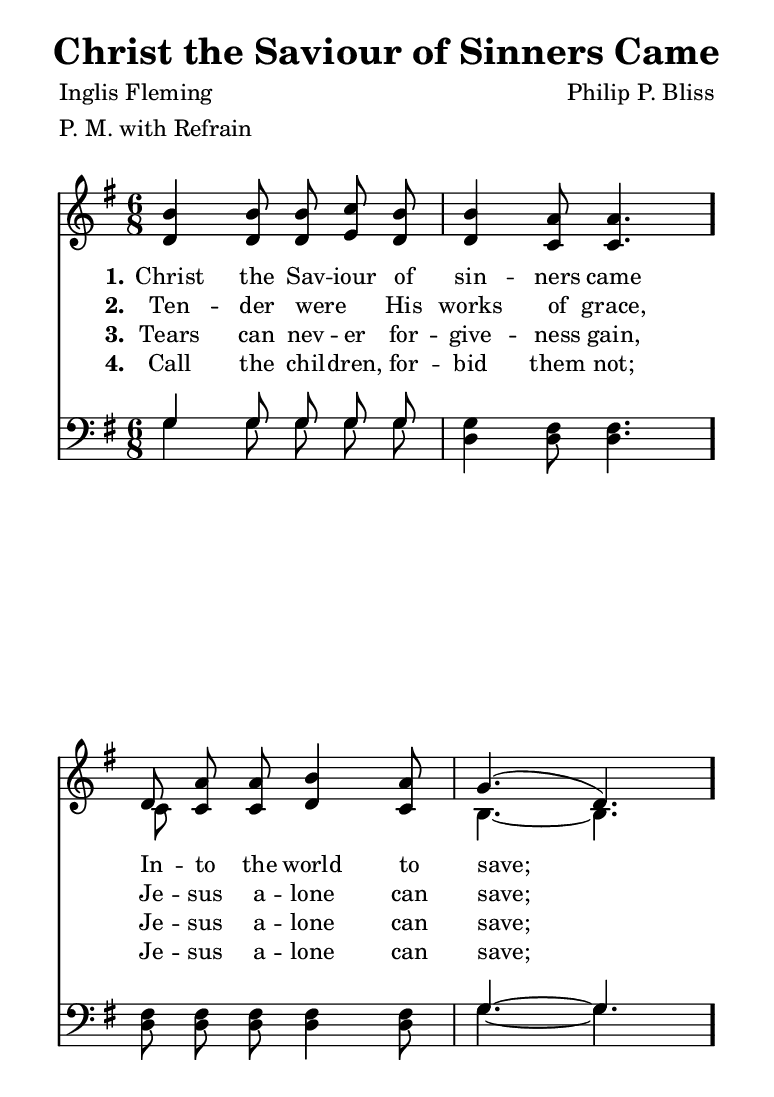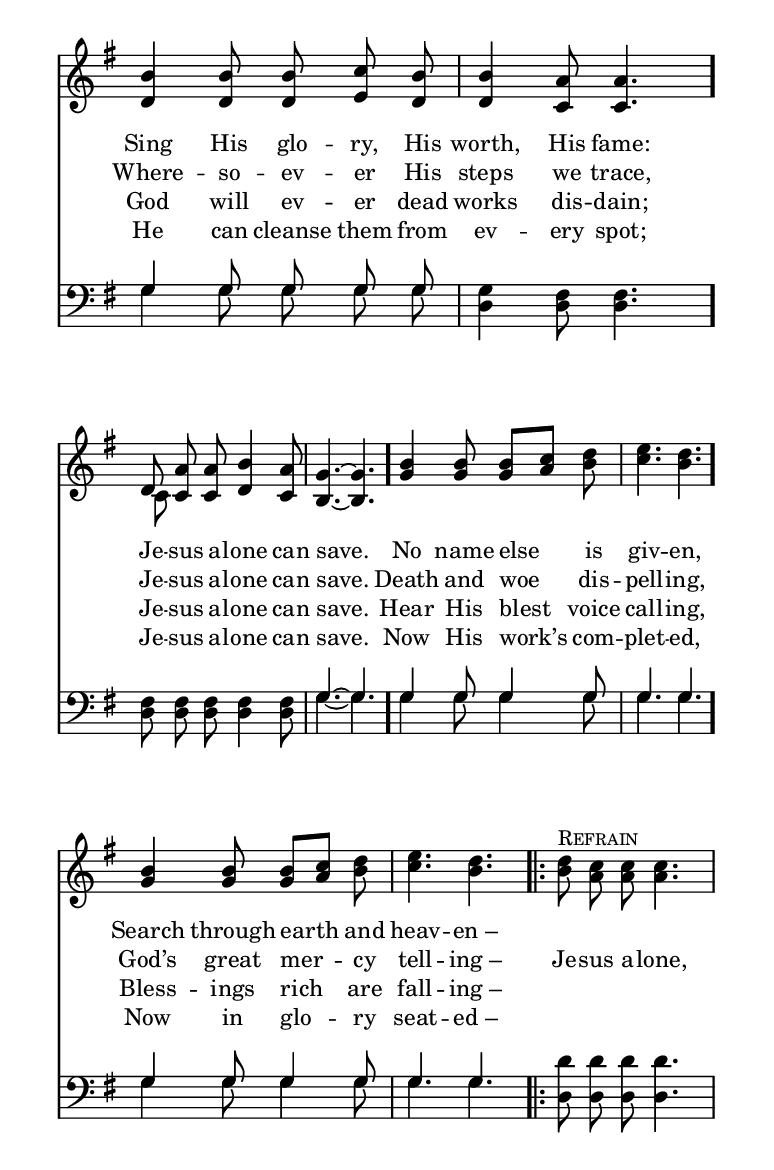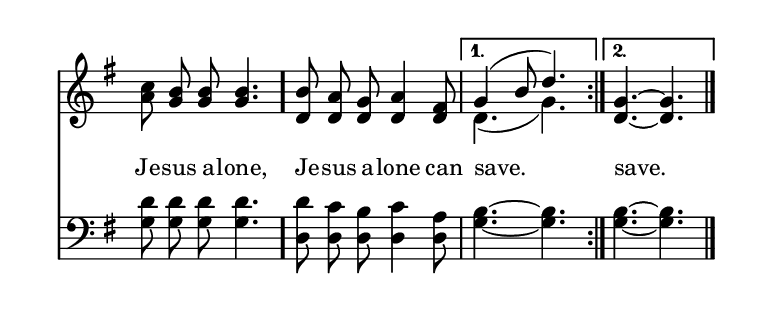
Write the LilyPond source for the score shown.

\include "common/global.ily"
\paper {
  \include "common/paper.ily"
}

\header{
  %children
  hymnnumber = "332"
  title = "Christ the Saviour of Sinners Came"
  tunename = "Wonderful Words of Life"
  meter = "P. M. with Refrain"
  poet = "Inglis Fleming" % see https://hymnary.org/text/christ_the_savior_of_sinners_came
  composer = "Philip P. Bliss" % see https://hymnary.org/tune/sing_them_over_again_to_me_bliss
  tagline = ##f
}

global = {
  \include "common/overrides.ily"
  \override Staff.TimeSignature.style = #'numbered
  \time 6/8
  \override Score.MetronomeMark.transparent = ##t % hide all fermata changes too
  \tempo 4=80
  \key g \major
  \autoBeamOff
}

patternA = { c4 c8 c c c | c4 c8 c4. }
patternB = { c8 c c c4 c8 | c4. c }
patternC = { c4 c8 c8[ c] c | c4. c }
patternD = { c4 c8 c4 c8 | c4. c }
patternE = { c8 c c c4. }
patternF = { c8 c c c4 c8 }

notesSoprano = {
\global
\relative c'' {

  \changePitch \patternA { b b b c b | b a a }
  \changePitch \patternB { d, a' a b a | g( d) }
  \changePitch \patternA { b' b b c b | b a a }
  \changePitch \patternB { d, a' a b a | g ~ g }
  \changePitch \patternC { b b b c d | e d }
  \changePitch \patternC { b b b c d | e d } \bar ".|:-||"

  \repeat volta 2 {
    \changePitch \patternE { d^\markup { \small \caps "Refrain" } c c c | c b b b }
    \changePitch \patternF { b a g a fis | }
  } \alternative {
    { g4( b8 d4.) }
    { g,4. ~ g }
  }

  \bar "|."

}
}

notesAlto = {
\global
\relative e' {

  \changePitch \patternA { d d d e d | d c c }
  \changePitch \patternB { c c c d c | b ~ b }
  \changePitch \patternA { d d d e d | d c c }
  \changePitch \patternB { c c c d c | b ~ b }
  \changePitch \patternC { g' g g a b | c b }
  \changePitch \patternC { g g g a b | c b }

  \repeat volta 2 {
    \changePitch \patternE { b a a a | a g g g }
    \changePitch \patternF { d d d d d | }
  } \alternative {
    { d4.( g) }
    { d4. ~ d }
  }

}
}

notesTenor = {
\global
\relative a {

  \changePitch \patternA { g g g g g | g fis fis }
  \changePitch \patternB { fis fis fis fis fis | g ~ g }
  \changePitch \patternA { g g g g g | g fis fis }
  \changePitch \patternB { fis fis fis fis fis | g ~ g }
  \changePitch \patternD { g g g g | g g }
  \changePitch \patternD { g g g g | g g }

  \repeat volta 2 {
    \changePitch \patternE { d' d d d | d d d d }
    \changePitch \patternF { d c b c a | }
  } \alternative {
    { b4. ~ b }
    { b4. ~ b }
  }

}
}

notesBass = {
\global
\relative f {

  \changePitch \patternA { g g g g g | d d d }
  \changePitch \patternB { d d d d d | g ~ g }
  \changePitch \patternA { g g g g g | d d d }
  \changePitch \patternB { d d d d d | g ~ g }
  \changePitch \patternD { g g g g | g g }
  \changePitch \patternD { g g g g | g g }

  \repeat volta 2 {
    \changePitch \patternE { d d d d | g g g g }
    \changePitch \patternF { d d d d d | }
  } \alternative {
    { g4. ~ g }
    { g4. ~ g }
  }

}
}

Refrain = \lyricmode {

Je -- sus a -- lone, Je -- sus a -- lone, \bar "."
Je -- sus a -- lone can save. %{HIDE>%} save. %{<HIDE%} % \bar "."
%LYRICS Jesus alone, Jesus alone,
%LYRICS Jesus alone can save.

}

wordsA = \lyricmode {
\set stanza = "1."

Christ the Sav -- iour of sin -- ners came \bar "." % original does not have line-end bars
In -- to the world to save; \bar "."
Sing His glo -- ry, His worth, His fame: \bar "."
Je -- sus a -- lone can save. \bar "."
No name else is giv -- en, \bar "."
Search through earth and heav -- en_– % \bar "."

}

wordsB = \lyricmode {
\set stanza = "2."

Ten -- der were _ His works of grace,
Je -- sus a -- lone can save;
Where -- so -- ev -- er His steps we trace,
Je -- sus a -- lone can save.
Death and woe dis -- pell -- ing,
God’s great mer -- cy tell -- ing_–

\Refrain

}

wordsC = \lyricmode {
\set stanza = "3."

Tears can nev -- er for -- give -- ness gain,
Je -- sus a -- lone can save;
God will ev -- er dead works dis -- dain;
Je -- sus a -- lone can save.
Hear His blest voice call -- ing,
Bless -- ings rich are fall -- ing_–

}

wordsD = \lyricmode {
\set stanza = "4."

Call the chil -- dren, for -- bid them not;
Je -- sus a -- lone can save;
He can cleanse them from ev -- ery spot;
Je -- sus a -- lone can save.
Now His work’s com -- plet -- ed,
Now in glo -- ry seat -- ed_–

}

\score {
  \context ChoirStaff <<
    \context Staff = upper <<
      \set Staff.autoBeaming = ##f
      \set ChoirStaff.systemStartDelimiter = #'SystemStartBar
      \set ChoirStaff.printPartCombineTexts = ##f
      \partcombine #'(2 . 11) \notesSoprano \notesAlto
      \context NullVoice = sopranos { \voiceOne << \notesSoprano >> }
      \context Lyrics = one   \lyricsto sopranos \wordsA
      \context Lyrics = two   \lyricsto sopranos \wordsB
      \context Lyrics = three \lyricsto sopranos \wordsC
      \context Lyrics = four  \lyricsto sopranos \wordsD
    >>
    \context Staff = men <<
      \set Staff.autoBeaming = ##f
      \clef bass
      \set ChoirStaff.printPartCombineTexts = ##f
      \partcombine #'(2 . 11) \notesTenor \notesBass
    >>
  >>
  \layout {
    \include "common/layout.ily"
  }
}

\score {
  \unfoldRepeats \context ChoirStaff <<
    \context Staff = upper <<
      \context Voice = sopranos { \voiceOne << \notesSoprano >> }
      \context Voice = altos { \voiceTwo << \notesAlto >> }
    >>
    \context Staff = men <<
      \context Voice = tenors { \voiceOne << \notesTenor >> }
      \context Voice = basses { \voiceTwo << \notesBass >> }
    >>
  >>
  \midi{
    \include "common/midi.ily"
  }
}



\version "2.19.49"  % necessary for upgrading to future LilyPond versions.

% vi:set et ts=2 sw=2 ai nocindent syntax=lilypond:
